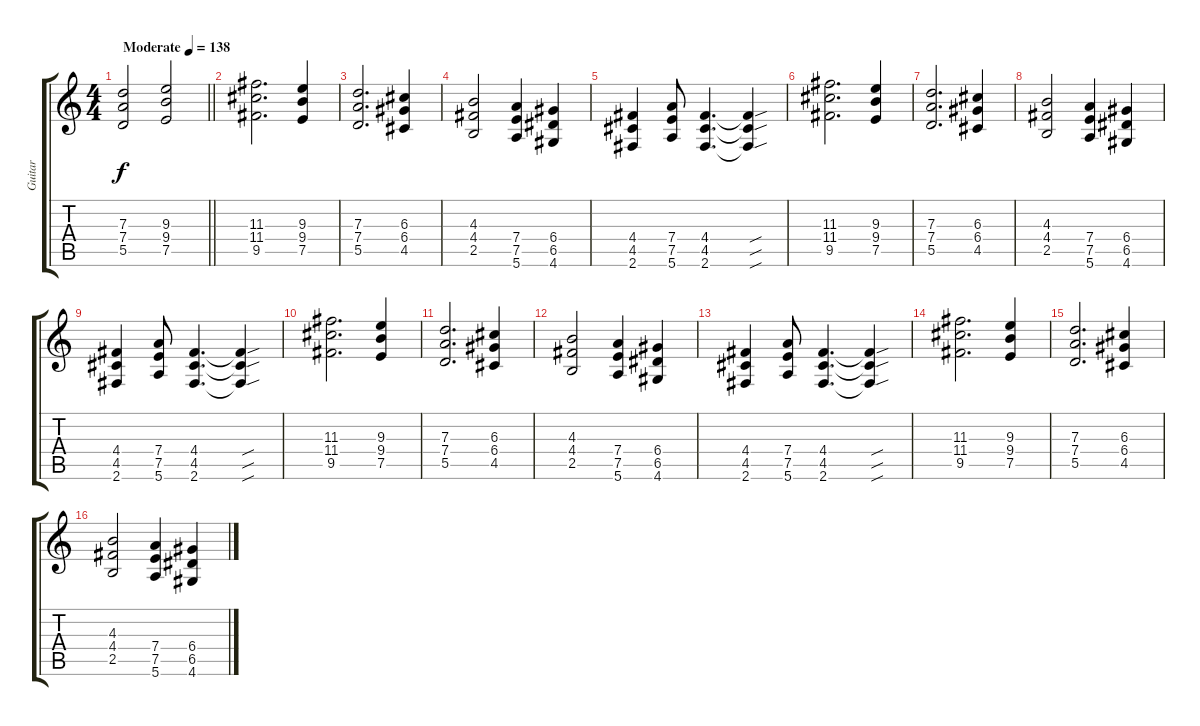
\track ("Guitar" "Guitar") {instrument distortionguitar}
\staff {score tabs}
\tuning (E4 B3 G3 D3 A2 E2) {hide}
\ts (4 4)
\section ("" "")
\tempo (138 "Moderate")
\clef g2
\barLineRight lightlight
\ks c
(7.3 7.4 5.5).2{dy f instrument distortionguitar} (9.3 9.4 7.5).2 |
(11.3 11.4 9.5).2{d} (9.3 9.4 7.5).4 |
(7.3 7.4 5.5).2{d} (6.3 6.4 4.5).4 |
(4.3 4.4 2.5).2 (7.4 7.5 5.6).4 (6.4 6.5 4.6).4 |
(4.4 4.5 2.6).4 (7.4 7.5 5.6).8 (4.4 4.5 2.6).4{d} (4.4{sou t} 4.5{sou t} 2.6{sou t}).4 |
(11.3 11.4 9.5).2{d} (9.3 9.4 7.5).4 |
(7.3 7.4 5.5).2{d} (6.3 6.4 4.5).4 |
(4.3 4.4 2.5).2 (7.4 7.5 5.6).4 (6.4 6.5 4.6).4 |
(4.4 4.5 2.6).4 (7.4 7.5 5.6).8 (4.4 4.5 2.6).4{d} (4.4{sou t} 4.5{sou t} 2.6{sou t}).4 |
(11.3 11.4 9.5).2{d} (9.3 9.4 7.5).4 |
(7.3 7.4 5.5).2{d} (6.3 6.4 4.5).4 |
(4.3 4.4 2.5).2 (7.4 7.5 5.6).4 (6.4 6.5 4.6).4 |
(4.4 4.5 2.6).4 (7.4 7.5 5.6).8 (4.4 4.5 2.6).4{d} (4.4{sou t} 4.5{sou t} 2.6{sou t}).4 |
(11.3 11.4 9.5).2{d} (9.3 9.4 7.5).4 |
(7.3 7.4 5.5).2{d} (6.3 6.4 4.5).4 |
(4.3 4.4 2.5).2 (7.4 7.5 5.6).4 (6.4 6.5 4.6).4
